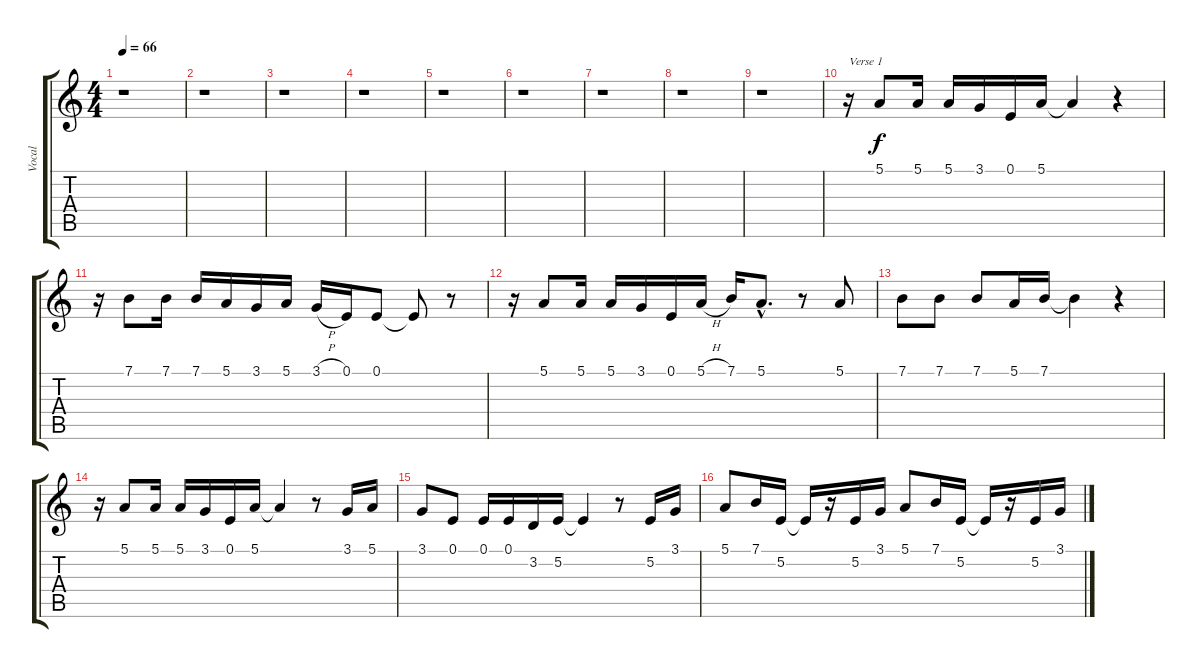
\track ("Vocal" "Vocal") {instrument lead4chiff}
\staff {score tabs}
\tuning (E4 B3 G3 D3 A2 E2) {hide}
\ts (4 4)
\tempo 66
\clef g2
\ks c
r.1{dy f instrument lead4chiff} |
r.1 |
r.1 |
r.1 |
r.1 |
r.1 |
r.1 |
r.1 |
r.1 |
r.16{txt "Verse 1"} 5.1.8 5.1.16 5.1.16 3.1.16 0.1.16 5.1.16 5.1{t}.4 r.4 |
r.16 7.1.8 7.1.16 7.1.16 5.1.16 3.1.16 5.1.16 3.1{h}.16 0.1.16 0.1.8 0.1{t}.8 r.8 |
r.16 5.1.8 5.1.16 5.1.16 3.1.16 0.1.16 5.1{h}.16 7.1.16 5.1{hac}.8{d} r.8 5.1.8 |
7.1.8 7.1.8 7.1.8 5.1.16 7.1.16 7.1{t}.4 r.4 |
r.16 5.1.8 5.1.16 5.1.16 3.1.16 0.1.16 5.1.16 5.1{t}.4 r.8 3.1.16 5.1.16 |
3.1.8 0.1.8 0.1.16 0.1.16 3.2.16 5.2.16 5.2{t}.4 r.8 5.2.16 3.1.16 |
5.1.8 7.1.16 5.2.16 5.2{t}.16 r.16 5.2.16 3.1.16 5.1.8 7.1.16 5.2.16 5.2{t}.16 r.16 5.2.16 3.1.16
